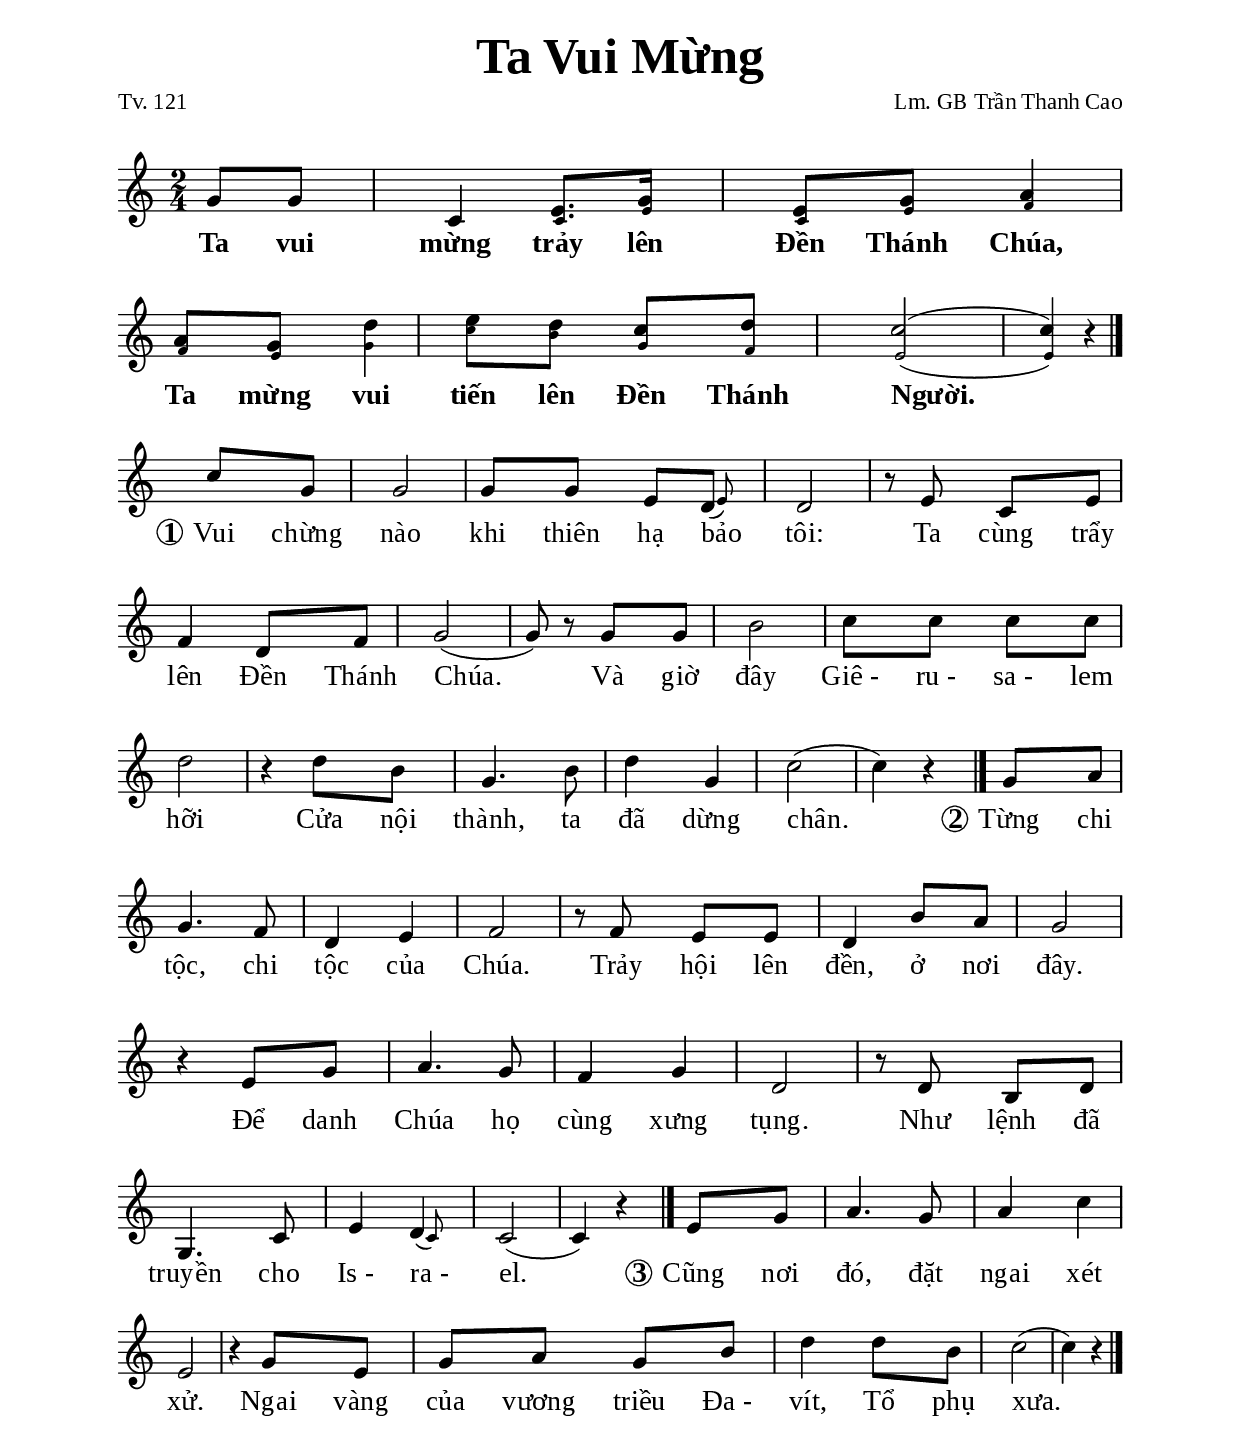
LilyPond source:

% Cài đặt chung
\version "2.22.1"
\include "english.ly"

\header {
  title = \markup { \fontsize #3 "Ta Vui Mừng" }
  poet = "Tv. 121"
  composer = "Lm. GB Trần Thanh Cao"
  arranger = " "
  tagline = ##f
}

% Thiết lập tông và nhịp
TongNhip = { \key c \major \time 2/4 }

% Nhạc điệp khúc
nhacDiepKhucSop = \relative c'' {
  \partial 4 g8 g |
  c,4 e8. g16 |
  e8 g a4 |
  a8 g d'4 |
  e8 d c d |
  c2 ^( |
  c4) r
  \bar "|."
}

nhacDiepKhucBas = \relative c'' {
  \partial 4 g8 g |
  c,4 c8. e16 |
  c8 e f4 |
  f8 e g4 |
  c8 b g f |
  e2 _( |
  e4) r
}

% Nhạc phiên khúc
nhacPhienKhuc = \relative c'' {
  #(define afterGraceFraction (cons 1 3))
  % Phiên khúc 1
  \partial 4 c8 g |
  g2 |
  g8 g e
  \afterGrace d (e8) |
  d2 |
  r8 e c e |
  f4 d8 f |
  g2 ( |
  g8) r g g |
  b2 |
  c8 c c c |
  d2 |
  r4 d8 b |
  g4. b8 |
  d4 g, |
  c2 ( |
  c4) r \bar "|."
  
  % Phiên khúc 2
  \partial 4 g8 a |
  g4. f8 |
  d4 e |
  f2 |
  r8 f e e |
  d4 b'8 a |
  g2 |
  r4 e8 g |
  a4. g8 |
  f4 g |
  d2 |
  r8 d b d |
  g,4. c8 |
  e4
  \afterGrace d (c8) |
  c2 ( |
  c4) r4 \bar "|."
  
  % Phiên khúc 3
  \partial 4 e8 g |
  a4. g8 |
  a4 c |
  e,2 |
  r4 g8 e |
  g a g b |
  d4 d8 b |
  c2 ( |
  c4) r \bar "|."
}

% Lời điệp khúc
loiDiepKhuc = \lyricmode {
  Ta vui mừng trảy lên Đền Thánh Chúa,
  Ta mừng vui tiến lên Đền Thánh Người.
}

% Lời phiên khúc
loiPhienKhuc = \lyricmode {
  \set stanza = \markup { \circle { \huge "1" } }
  Vui chừng nào khi thiên hạ bảo tôi:
  Ta cùng trẩy lên Đền Thánh Chúa.
  Và giờ đây "Giê -" "ru -" "sa -" lem hỡi
  Cửa nội thành, ta đã dừng chân.

  \set stanza = \markup { \circle { \huge "2" } }
  Từng chi tộc, chi tộc của Chúa.
  Trảy hội lên đền, ở nơi đây.
  Để danh Chúa họ cùng xưng tụng.
  Như lệnh đã truyền cho "Is -" "ra -" el.

\set stanza = \markup { \circle { \huge "3" } }
  Cũng nơi đó, đặt ngai xét xử.
  Ngai vàng của vương triều "Đa -" vít, Tổ phụ xưa.
}

% Dàn trang
\paper {
  #(set-paper-size "a4")
  top-margin = 20\mm
  bottom-margin = 10\mm
  left-margin = 20\mm
  right-margin = 20\mm
  indent = #0
  #(define fonts
    (make-pango-font-tree
      "Liberation Serif"
      "Liberation Serif"
      "Liberation Serif"
      (/ 20 20)))
  %page-count = #1
  system-system-spacing = #'((basic-distance . 14))
  score-system-spacing = #'((basic-distance . 14))
}

% Đổi kích thước nốt cho bè phụ
notBePhu =
#(define-music-function (font-size music) (number? ly:music?)
   (for-some-music
     (lambda (m)
       (if (music-is-of-type? m 'rhythmic-event)
           (begin
             (set! (ly:music-property m 'tweaks)
                   (cons `(font-size . ,font-size)
                         (ly:music-property m 'tweaks)))
             #t)
           #f))
     music)
   music)

\score {
  \new ChoirStaff <<
    \new Staff = diepKhuc \with {
        \consists "Merge_rests_engraver"
        printPartCombineTexts = ##f
      }
        <<
        \new Voice \TongNhip \partCombine 
          \nhacDiepKhucSop
           \notBePhu -3 { \nhacDiepKhucBas }
        \new NullVoice = nhacThamChieu \nhacDiepKhucSop
        \new Lyrics \lyricsto nhacThamChieu \loiDiepKhuc
      >>
  >>
  \layout {
    \override Lyrics.LyricText.font-series = #'bold
    \override Lyrics.LyricText.font-size = #+2
    \override Lyrics.LyricSpace.minimum-distance = #4
    \override Score.BarNumber.break-visibility = ##(#f #f #f)
    \override Score.SpacingSpanner.uniform-stretching = ##t
    \override Score.SpacingSpanner packed-spacing = ##t
  }
}

\score {
  \new ChoirStaff <<
    \new Staff = phienKhuc \with {
      }
      <<
      \new Voice = beSop {
        \TongNhip \nhacPhienKhuc
      }
    >>
    \new Lyrics \lyricsto beSop \loiPhienKhuc
  >>
  \layout {
    \override Staff.TimeSignature.transparent = ##t
    \override Lyrics.LyricText.font-size = #+2
    \override Lyrics.LyricSpace.minimum-distance = #3.5
    \override Score.BarNumber.break-visibility = ##(#f #f #f)
    \override Score.SpacingSpanner.uniform-stretching = ##t
  }
}
